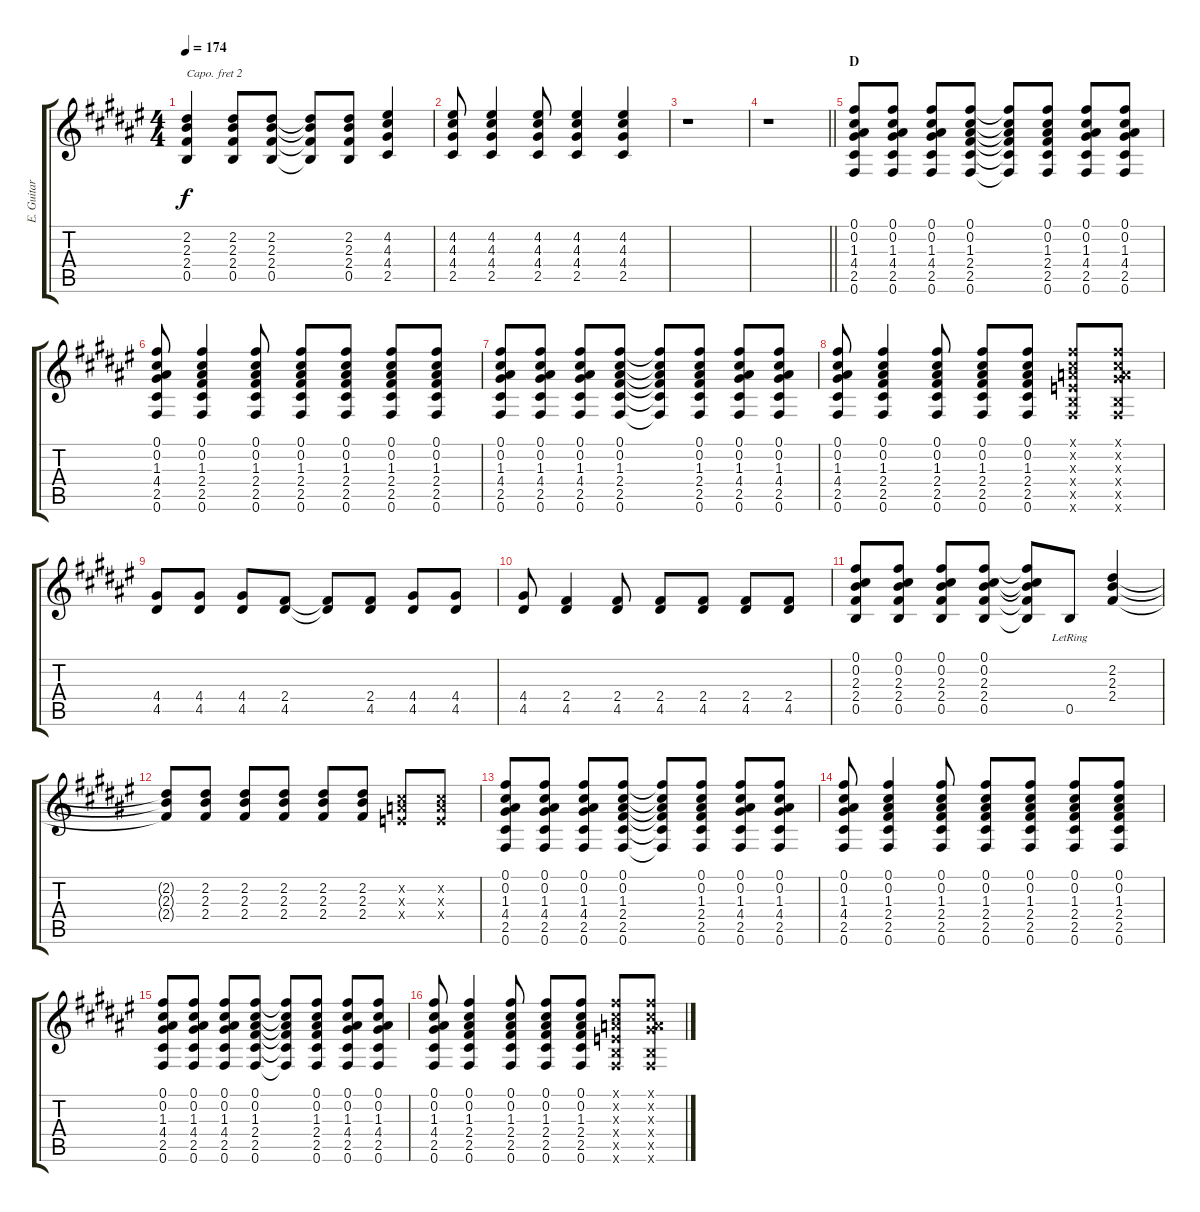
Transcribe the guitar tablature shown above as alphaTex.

\track ("E. Guitar I" "E. Guitar ") {instrument overdrivenguitar}
\staff {score tabs}
\capo 2
\tuning (E4 B3 G3 D3 A2 E2) {hide}
\ts (4 4)
\tempo 174
\clef g2
\ks f#
(2.2 2.3 2.4 0.5).4{dy f} (2.2 2.3 2.4 0.5).8 (2.2 2.3 2.4 0.5).8 (2.2{t} 2.3{t} 2.4{t} 0.5{t}).8 (2.2 2.3 2.4 0.5).8 (4.2 4.3 4.4 2.5).4 |
(4.2 4.3 4.4 2.5).8 (4.2 4.3 4.4 2.5).4 (4.2 4.3 4.4 2.5).8 (4.2 4.3 4.4 2.5).4 (4.2 4.3 4.4 2.5).4 |
r.1 |
\barLineRight lightlight
r.1 |
\section ("" "D")
(0.1 0.2 1.3 4.4 2.5 0.6).8 (0.1 0.2 1.3 4.4 2.5 0.6).8 (0.1 0.2 1.3 4.4 2.5 0.6).8 (0.1 0.2 1.3 2.4 2.5 0.6).8 (0.1{t} 0.2{t} 1.3{t} 2.4{t} 2.5{t} 0.6{t}).8 (0.1 0.2 1.3 2.4 2.5 0.6).8 (0.1 0.2 1.3 4.4 2.5 0.6).8 (0.1 0.2 1.3 4.4 2.5 0.6).8 |
(0.1 0.2 1.3 4.4 2.5 0.6).8 (0.1 0.2 1.3 2.4 2.5 0.6).4 (0.1 0.2 1.3 2.4 2.5 0.6).8 (0.1 0.2 1.3 2.4 2.5 0.6).8 (0.1 0.2 1.3 2.4 2.5 0.6).8 (0.1 0.2 1.3 2.4 2.5 0.6).8 (0.1 0.2 1.3 2.4 2.5 0.6).8 |
(0.1 0.2 1.3 4.4 2.5 0.6).8 (0.1 0.2 1.3 4.4 2.5 0.6).8 (0.1 0.2 1.3 4.4 2.5 0.6).8 (0.1 0.2 1.3 2.4 2.5 0.6).8 (0.1{t} 0.2{t} 1.3{t} 2.4{t} 2.5{t} 0.6{t}).8 (0.1 0.2 1.3 2.4 2.5 0.6).8 (0.1 0.2 1.3 4.4 2.5 0.6).8 (0.1 0.2 1.3 4.4 2.5 0.6).8 |
(0.1 0.2 1.3 4.4 2.5 0.6).8 (0.1 0.2 1.3 2.4 2.5 0.6).4 (0.1 0.2 1.3 2.4 2.5 0.6).8 (0.1 0.2 1.3 2.4 2.5 0.6).8 (0.1 0.2 1.3 2.4 2.5 0.6).8 (0.1{x} 0.2{x} 0.3{x} 0.4{x} 0.5{x} 0.6{x}).8 (0.1{x} 0.2{x} 0.3{x} 4.4{x} 0.5{x} 0.6{x}).8 |
(4.4 4.5).8 (4.4 4.5).8 (4.4 4.5).8 (2.4 4.5).8 (2.4{t} 4.5{t}).8 (2.4 4.5).8 (4.4 4.5).8 (4.4 4.5).8 |
(4.4 4.5).8 (2.4 4.5).4 (2.4 4.5).8 (2.4 4.5).8 (2.4 4.5).8 (2.4 4.5).8 (2.4 4.5).8 |
(0.1 0.2 2.3 2.4 0.5).8 (0.1 0.2 2.3 2.4 0.5).8 (0.1 0.2 2.3 2.4 0.5).8 (0.1 0.2 2.3 2.4 0.5).8 (0.1{t} 0.2{t} 2.3{t} 2.4{t} 0.5{t}).8 0.5{lr}.8 (2.2 2.3 2.4).4 |
(2.2{t} 2.3{t} 2.4{t}).8 (2.2 2.3 2.4).8 (2.2 2.3 2.4).8 (2.2 2.3 2.4).8 (2.2 2.3 2.4).8 (2.2 2.3 2.4).8 (0.2{x} 0.3{x} 0.4{x}).8 (0.2{x} 0.3{x} 0.4{x}).8 |
(0.1 0.2 1.3 4.4 2.5 0.6).8 (0.1 0.2 1.3 4.4 2.5 0.6).8 (0.1 0.2 1.3 4.4 2.5 0.6).8 (0.1 0.2 1.3 2.4 2.5 0.6).8 (0.1{t} 0.2{t} 1.3{t} 2.4{t} 2.5{t} 0.6{t}).8 (0.1 0.2 1.3 2.4 2.5 0.6).8 (0.1 0.2 1.3 4.4 2.5 0.6).8 (0.1 0.2 1.3 4.4 2.5 0.6).8 |
(0.1 0.2 1.3 4.4 2.5 0.6).8 (0.1 0.2 1.3 2.4 2.5 0.6).4 (0.1 0.2 1.3 2.4 2.5 0.6).8 (0.1 0.2 1.3 2.4 2.5 0.6).8 (0.1 0.2 1.3 2.4 2.5 0.6).8 (0.1 0.2 1.3 2.4 2.5 0.6).8 (0.1 0.2 1.3 2.4 2.5 0.6).8 |
(0.1 0.2 1.3 4.4 2.5 0.6).8 (0.1 0.2 1.3 4.4 2.5 0.6).8 (0.1 0.2 1.3 4.4 2.5 0.6).8 (0.1 0.2 1.3 2.4 2.5 0.6).8 (0.1{t} 0.2{t} 1.3{t} 2.4{t} 2.5{t} 0.6{t}).8 (0.1 0.2 1.3 2.4 2.5 0.6).8 (0.1 0.2 1.3 4.4 2.5 0.6).8 (0.1 0.2 1.3 4.4 2.5 0.6).8 |
(0.1 0.2 1.3 4.4 2.5 0.6).8 (0.1 0.2 1.3 2.4 2.5 0.6).4 (0.1 0.2 1.3 2.4 2.5 0.6).8 (0.1 0.2 1.3 2.4 2.5 0.6).8 (0.1 0.2 1.3 2.4 2.5 0.6).8 (0.1{x} 0.2{x} 0.3{x} 0.4{x} 0.5{x} 0.6{x}).8 (0.1{x} 0.2{x} 0.3{x} 4.4{x} 0.5{x} 0.6{x}).8
